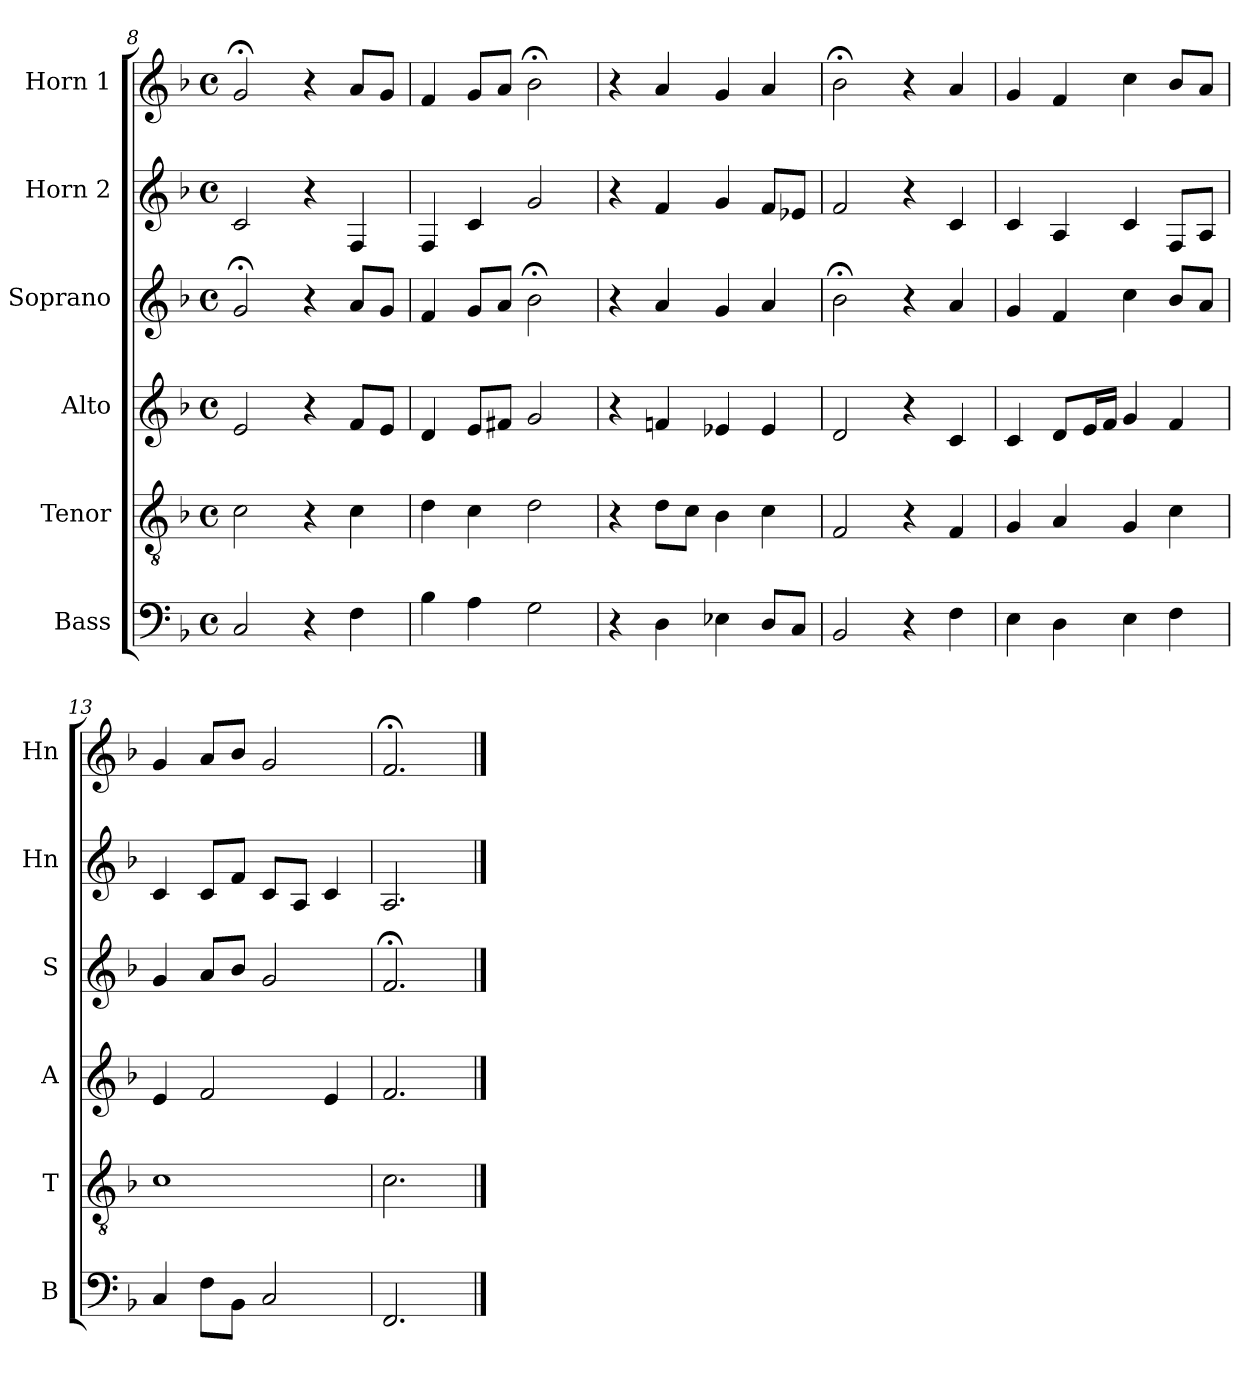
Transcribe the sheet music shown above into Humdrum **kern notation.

**kern	**kern	**kern	**kern	**kern	**kern
*part6	*part5	*part4	*part3	*part2	*part1
*staff6	*staff5	*staff4	*staff3	*staff2	*staff1
*I"Bass	*I"Tenor	*I"Alto	*I"Soprano	*I"Horn 2	*I"Horn 1
*I'B	*I'T	*I'A	*I'S	*I'Hn	*I'Hn
*clefF4	*clefGv2	*clefG2	*clefG2	*clefG2	*clefG2
*	*	*	*	*ITrd4c7	*ITrd4c7
*k[b-]	*k[b-]	*k[b-]	*k[b-]	*k[b-e-]	*k[b-e-]
*F:	*F:	*F:	*F:	*B-:	*B-:
*M4/4	*M4/4	*M4/4	*M4/4	*M4/4	*M4/4
*met(c)	*met(c)	*met(c)	*met(c)	*met(c)	*met(c)
=8	=8	=8	=8	=8	=8
2C/	2c\	2e/	2g;</	2F/	2c;</
4r	4r	4r	4r	4r	4r
4F\	4c\	8f/L	8a/L	4BB-/	8d/L
.	.	8e/J	8g/J	.	8c/J
=9	=9	=9	=9	=9	=9
4B-\	4d\	4d/	4f/	4BB-/	4B-/
4A\	4c\	8e/L	8g/L	4F/	8c/L
.	.	8f#X/J	8a/J	.	8d/J
2G\	2d\	2g/	2b-;<\	2c/	2e-;<\
!!LO:PB:g=z
=10	=10	=10	=10	=10	=10
4r	4r	4r	4r	4r	4r
4D\	8d\L	4fn/	4a/	4B-/	4d/
.	8c\J	.	.	.	.
4E-X\	4B-\	4e-X/	4g/	4c/	4c/
8D/L	4c\	4e-/	4a/	8B-/L	4d/
8C/J	.	.	.	8A-X/J	.
=11	=11	=11	=11	=11	=11
2BB-/	2F/	2d/	2b-;<\	2B-/	2e-;<\
4r	4r	4r	4r	4r	4r
4F\	4F/	4c/	4a/	4F/	4d/
=12	=12	=12	=12	=12	=12
4E\	4G/	4c/	4g/	4F/	4c/
4D\	4A/	8d/L	4f/	4D/	4B-/
.	.	16e/L	.	.	.
.	.	16f/JJ	.	.	.
4E\	4G/	4g/	4cc\	4F/	4f\
4F\	4c\	4f/	8b-/L	8BB-/L	8e-/L
.	.	.	8a/J	8D/J	8d/J
=13	=13	=13	=13	=13	=13
4C/	1c	4e/	4g/	4F/	4c/
8F\L	.	2f/	8a/L	8F/L	8d/L
8BB-\J	.	.	8b-/J	8B-/J	8e-/J
2C/	.	.	2g/	8F/L	2c/
.	.	.	.	8D/J	.
.	.	4e/	.	4F/	.
=14	=14	=14	=14	=14	=14
2.FF/	2.c\	2.f/	2.f;</	2.D/	2.B-;</
==	==	==	==	==	==
*-	*-	*-	*-	*-	*-
